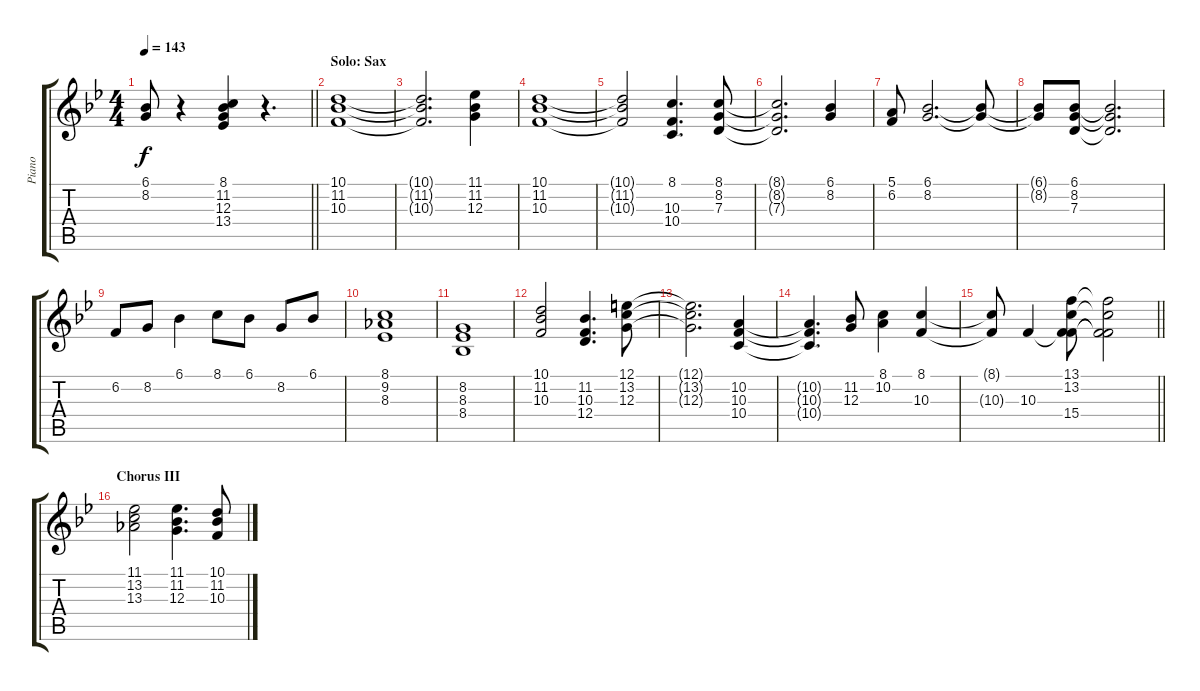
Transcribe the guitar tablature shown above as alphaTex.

\track ("Piano" "Piano") {instrument electricpiano1}
\staff {score tabs}
\tuning (E4 B3 G3 D3 A2 E2) {hide}
\ts (4 4)
\tempo 143
\clef g2
\barLineRight lightlight
\ks bb
(6.1 8.2).8{dy f} r.4 (8.1 11.2 12.3 13.4).4 r.4{d} |
\section ("" "Solo: Sax")
(10.1 11.2 10.3).1 |
(10.1{t} 11.2{t} 10.3{t}).2{d} (11.1 11.2 12.3).4 |
(10.1 11.2 10.3).1 |
(10.1{t} 11.2{t} 10.3{t}).2 (8.1 10.3 10.4).4{d} (8.1 8.2 7.3).8 |
(8.1{t} 8.2{t} 7.3{t}).2{d} (6.1 8.2).4 |
(5.1 6.2).8 (6.1 8.2).2{d} (6.1{t} 8.2{t}).8 |
(6.1{t} 8.2{t}).8 (6.1 8.2 7.3).8 (6.1{t} 8.2{t} 7.3{t}).2{d} |
6.2.8 8.2.8 6.1.4 8.1.8 6.1.8 8.2.8 6.1.8 |
(8.1 9.2 8.3).1 |
(8.2 8.3 8.4).1 |
(10.1 11.2 10.3).2 (11.2 10.3 12.4).4{d} (12.1 13.2 12.3).8 |
(12.1{t} 13.2{t} 12.3{t}).2{d} (10.2 10.3 10.4).4 |
(10.2{t} 10.3{t} 10.4{t}).4{d} (11.2 12.3).8 (8.1 10.2).4 (8.1 10.3).4 |
\barLineRight lightlight
(8.1{t} 10.3{t}).8 10.3.4 (13.1 13.2 10.3{t} 15.4).8 (13.1{t} 13.2{t} 10.3{t} 15.4{t}).2 |
\section ("" "Chorus III")
(11.1 13.2 13.3).2 (11.1 11.2 12.3).4{d} (10.1 11.2 10.3).8
